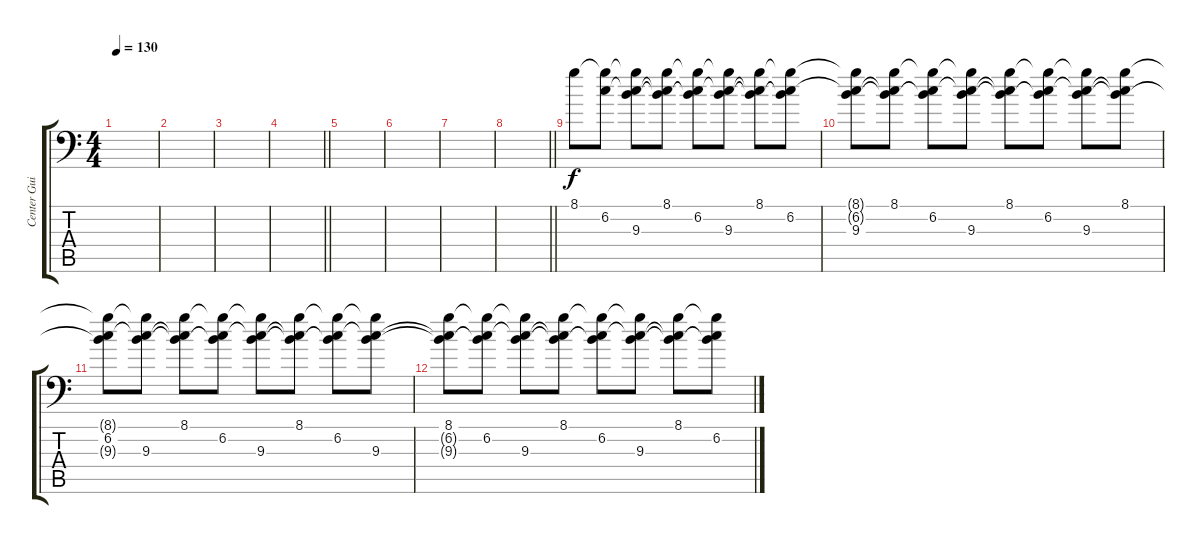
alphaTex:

\track ("Center Guitar" "Center Gui") {instrument distortionguitar}
\staff {score tabs}
\tuning (B3 Gb3 D3 A2 E2 A1) {hide}
\ts (4 4)
\tempo 130
\clef f4
\ks c
|
|
|
\barLineRight lightlight
|
|
|
|
\barLineRight lightlight
|
8.1.8 (8.1{t} 6.2).8 (8.1{t} 6.2{t} 9.3).8 (8.1 6.2{t} 9.3{t}).8 (8.1{t} 6.2 9.3{t}).8 (8.1{t} 6.2{t} 9.3).8 (8.1 6.2{t} 9.3{t}).8 (8.1{t} 6.2 9.3{t}).8 |
(8.1{t} 6.2{t} 9.3).8 (8.1 6.2{t} 9.3{t}).8 (8.1{t} 6.2 9.3{t}).8 (8.1{t} 6.2{t} 9.3).8 (8.1 6.2{t} 9.3{t}).8 (8.1{t} 6.2 9.3{t}).8 (8.1{t} 6.2{t} 9.3).8 (8.1 6.2{t} 9.3{t}).8 |
(8.1{t} 6.2 9.3{t}).8 (8.1{t} 6.2{t} 9.3).8 (8.1 6.2{t} 9.3{t}).8 (8.1{t} 6.2 9.3{t}).8 (8.1{t} 6.2{t} 9.3).8 (8.1 6.2{t} 9.3{t}).8 (8.1{t} 6.2 9.3{t}).8 (8.1{t} 6.2{t} 9.3).8 |
(8.1 6.2{t} 9.3{t}).8 (8.1{t} 6.2 9.3{t}).8 (8.1{t} 6.2{t} 9.3).8 (8.1 6.2{t} 9.3{t}).8 (8.1{t} 6.2 9.3{t}).8 (8.1{t} 6.2{t} 9.3).8 (8.1 6.2{t} 9.3{t}).8 (8.1{t} 6.2 9.3{t}).8
